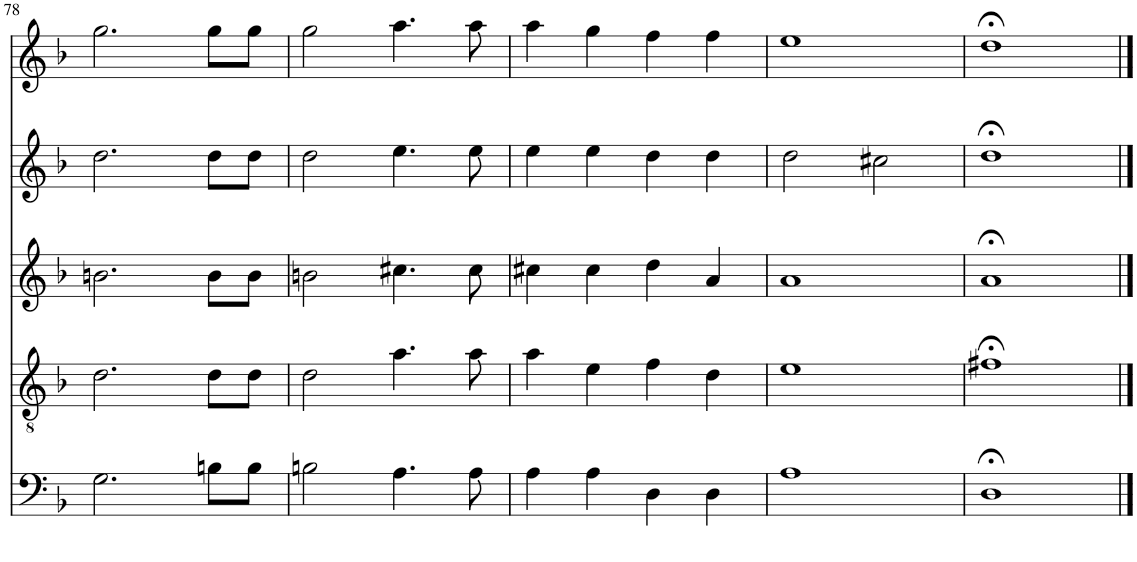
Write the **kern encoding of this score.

**kern	**kern	**kern	**kern	**kern
*part5	*part4	*part3	*part2	*part1
*staff5	*staff4	*staff3	*staff2	*staff1
*I"vox	*I"vox	*I"vox	*I"vox	*I"vox
!!LO:PB:g=z
*clefF4	*clefGv2	*clefG2	*clefG2	*clefG2
*k[b-]	*k[b-]	*k[b-]	*k[b-]	*k[b-]
*M4/4	*M4/4	*M4/4	*M4/4	*M4/4
=78	=78	=78	=78	=78
2.G\	2.d\	2.bn\	2.dd\	2.gg\
8Bn\L	8d\L	8b\L	8dd\L	8gg\L
8B\J	8d\J	8b\J	8dd\J	8gg\J
=79	=79	=79	=79	=79
2Bn\	2d\	2bn\	2dd\	2gg\
4.A\	4.a\	4.cc#X\	4.ee\	4.aa\
8A\	8a\	8cc#\	8ee\	8aa\
=80	=80	=80	=80	=80
4A\	4a\	4cc#X\	4ee\	4aa\
4A\	4e\	4cc#\	4ee\	4gg\
4D\	4f\	4dd\	4dd\	4ff\
4D\	4d\	4a/	4dd\	4ff\
=81	=81	=81	=81	=81
1A	1e	1a	2dd\	1ee
.	.	.	2cc#X\	.
=82	=82	=82	=82	=82
1D;<	1f#X;<	1a;<	1dd;<	1dd;<
==	==	==	==	==
*-	*-	*-	*-	*-
